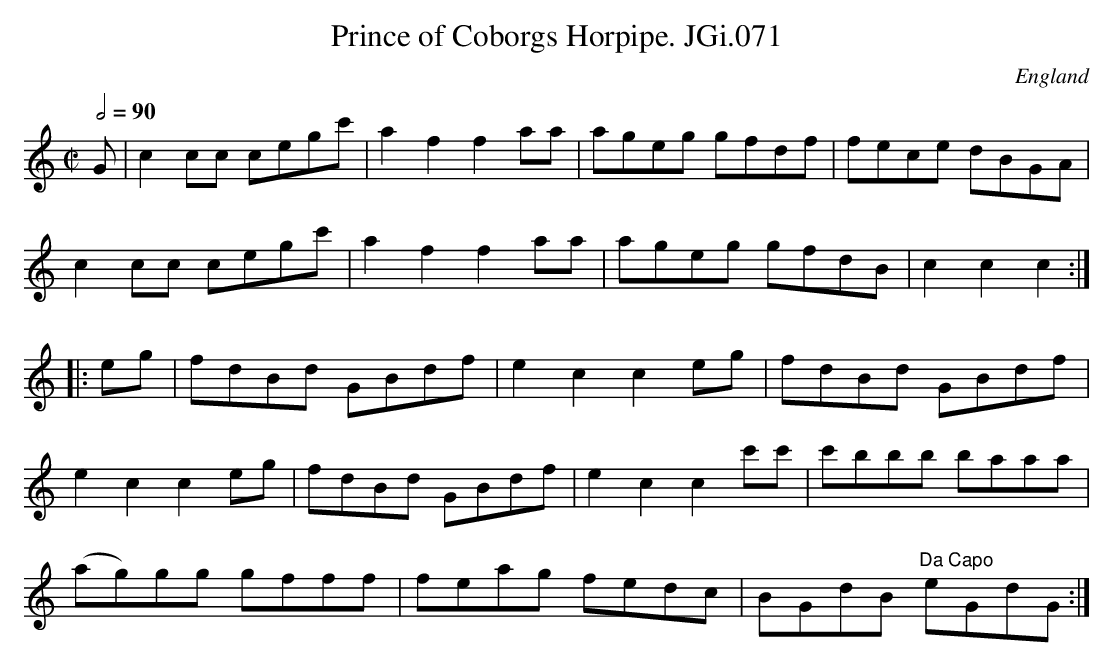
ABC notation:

X:1
T:Prince of Coborgs Horpipe. JGi.071
O:England
M:C|
L:1/8
Q:1/2=90
K:C major
G|c2cc cegc'|a2f2f2aa|ageg gfdf| fece dBGA|
c2 cc cegc'|a2f2f2aa|ageg gfdB|c2c2c2:|
|:eg|fdBd GBdf|e2c2c2eg|fdBd GBdf|
e2c2c2eg|fdBd GBdf|e2c2c2c'c'|c'bbb baaa|
(ag)gg gfff|feag fedc|BGdB"Da Capo" eGdG:|
